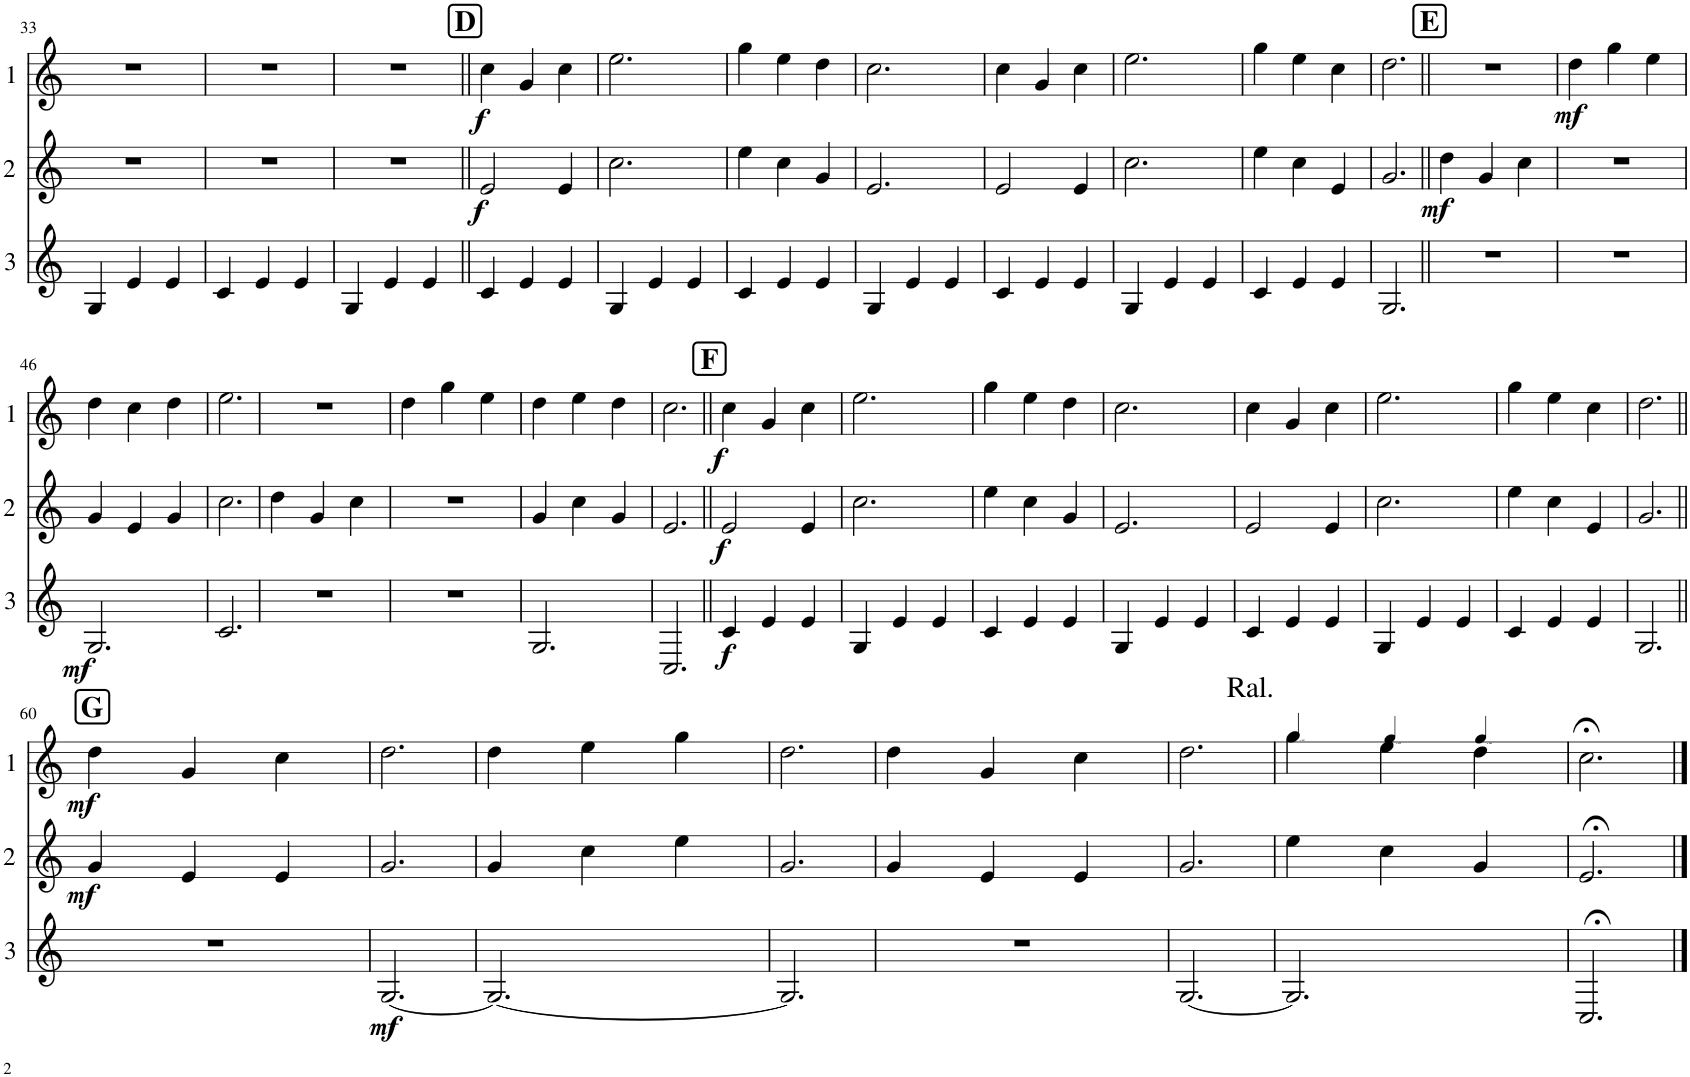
**kern	**dynam	**kern	**dynam	**kern	**dynam
*part3	*part3	*part2	*part2	*part1	*part1
*staff3	*staff3	*staff2	*staff2	*staff1	*staff1
*I"3	*	*I"2	*	*I"1	*
!!LO:PB:g=z
*clefG2	*	*clefG2	*	*clefG2	*
*Trd4c7	*	*Trd4c7	*	*Trd4c7	*
*k[]	*	*k[]	*	*k[]	*
*M3/4	*	*M3/4	*	*M3/4	*
=33	=33	=33	=33	=33	=33
4G/	.	2.r	.	2.r	.
4e/	.	.	.	.	.
4e/	.	.	.	.	.
=34	=34	=34	=34	=34	=34
4c/	.	2.r	.	2.r	.
4e/	.	.	.	.	.
4e/	.	.	.	.	.
=35	=35	=35	=35	=35	=35
4G/	.	2.r	.	2.r	.
4e/	.	.	.	.	.
4e/	.	.	.	.	.
!!LO:REH:place=s1:a:B:cj:fs=14:t=D
=36||	=36||	=36||	=36||	=36||	=36||
!	!	!	!LO:DY:b	!	!LO:DY:b
4c/	.	2e/	f	4cc\	f
4e/	.	.	.	4g/	.
4e/	.	4e/	.	4cc\	.
=37	=37	=37	=37	=37	=37
4G/	.	2.cc\	.	2.ee\	.
4e/	.	.	.	.	.
4e/	.	.	.	.	.
=38	=38	=38	=38	=38	=38
4c/	.	4ee\	.	4gg\	.
4e/	.	4cc\	.	4ee\	.
4e/	.	4g/	.	4dd\	.
=39	=39	=39	=39	=39	=39
4G/	.	2.e/	.	2.cc\	.
4e/	.	.	.	.	.
4e/	.	.	.	.	.
=40	=40	=40	=40	=40	=40
4c/	.	2e/	.	4cc\	.
4e/	.	.	.	4g/	.
4e/	.	4e/	.	4cc\	.
=41	=41	=41	=41	=41	=41
4G/	.	2.cc\	.	2.ee\	.
4e/	.	.	.	.	.
4e/	.	.	.	.	.
=42	=42	=42	=42	=42	=42
4c/	.	4ee\	.	4gg\	.
4e/	.	4cc\	.	4ee\	.
4e/	.	4e/	.	4cc\	.
=43	=43	=43	=43	=43	=43
2.G/	.	2.g/	.	2.dd\	.
!!LO:REH:place=s1:a:B:cj:fs=14:t=E
=44||	=44||	=44||	=44||	=44||	=44||
!	!	!	!LO:DY:b	!	!
2.r	.	4dd\	mf	2.r	.
.	.	4g/	.	.	.
.	.	4cc\	.	.	.
=45	=45	=45	=45	=45	=45
!	!	!	!	!	!LO:DY:b
2.r	.	2.r	.	4dd\	mf
.	.	.	.	4gg\	.
.	.	.	.	4ee\	.
!!LO:LB:g=z
=46	=46	=46	=46	=46	=46
!	!LO:DY:b	!	!	!	!
2.G/	mf	4g/	.	4dd\	.
.	.	4e/	.	4cc\	.
.	.	4g/	.	4dd\	.
=47	=47	=47	=47	=47	=47
2.c/	.	2.cc\	.	2.ee\	.
=48	=48	=48	=48	=48	=48
2.r	.	4dd\	.	2.r	.
.	.	4g/	.	.	.
.	.	4cc\	.	.	.
=49	=49	=49	=49	=49	=49
2.r	.	2.r	.	4dd\	.
.	.	.	.	4gg\	.
.	.	.	.	4ee\	.
=50	=50	=50	=50	=50	=50
2.G/	.	4g/	.	4dd\	.
.	.	4cc\	.	4ee\	.
.	.	4g/	.	4dd\	.
=51	=51	=51	=51	=51	=51
2.C/	.	2.e/	.	2.cc\	.
!!LO:REH:place=s1:a:B:cj:fs=14:t=F
=52||	=52||	=52||	=52||	=52||	=52||
!	!LO:DY:b	!	!LO:DY:b	!	!LO:DY:b
4c/	f	2e/	f	4cc\	f
4e/	.	.	.	4g/	.
4e/	.	4e/	.	4cc\	.
=53	=53	=53	=53	=53	=53
4G/	.	2.cc\	.	2.ee\	.
4e/	.	.	.	.	.
4e/	.	.	.	.	.
=54	=54	=54	=54	=54	=54
4c/	.	4ee\	.	4gg\	.
4e/	.	4cc\	.	4ee\	.
4e/	.	4g/	.	4dd\	.
=55	=55	=55	=55	=55	=55
4G/	.	2.e/	.	2.cc\	.
4e/	.	.	.	.	.
4e/	.	.	.	.	.
=56	=56	=56	=56	=56	=56
4c/	.	2e/	.	4cc\	.
4e/	.	.	.	4g/	.
4e/	.	4e/	.	4cc\	.
=57	=57	=57	=57	=57	=57
4G/	.	2.cc\	.	2.ee\	.
4e/	.	.	.	.	.
4e/	.	.	.	.	.
=58	=58	=58	=58	=58	=58
4c/	.	4ee\	.	4gg\	.
4e/	.	4cc\	.	4ee\	.
4e/	.	4e/	.	4cc\	.
=59	=59	=59	=59	=59	=59
2.G/	.	2.g/	.	2.dd\	.
!!LO:LB:g=z
!!LO:REH:place=s1:a:B:cj:fs=14:t=G
=60||	=60||	=60||	=60||	=60||	=60||
!	!	!	!LO:DY:b	!	!LO:DY:b
2.r	.	4g/	mf	4dd\	mf
.	.	4e/	.	4g/	.
.	.	4e/	.	4cc\	.
=61	=61	=61	=61	=61	=61
!	!LO:DY:b	!	!	!	!
[2.G/	mf	2.g/	.	2.dd\	.
=62	=62	=62	=62	=62	=62
2.G/_	.	4g/	.	4dd\	.
.	.	4cc\	.	4ee\	.
.	.	4ee\	.	4gg\	.
=63	=63	=63	=63	=63	=63
2.G/]	.	2.g/	.	2.dd\	.
=64	=64	=64	=64	=64	=64
2.r	.	4g/	.	4dd\	.
.	.	4e/	.	4g/	.
.	.	4e/	.	4cc\	.
=65	=65	=65	=65	=65	=65
!	!	!	!	!LO:TX:a:t=Ral.	!
[2.G/	.	2.g/	.	2.dd\	.
=66	=66	=66	=66	=66	=66
*	*	*	*	*MM155	*
2.G/]	.	4ee\	.	4gg\	.
*	*	*	*	*MM135	*
.	.	4cc\	.	4ee\	.
*	*	*	*	*MM100	*
.	.	4g/	.	4dd\	.
=67	=67	=67	=67	=67	=67
2.C;</	.	2.e;</	.	2.cc;<\	.
==	==	==	==	==	==
*-	*-	*-	*-	*-	*-
